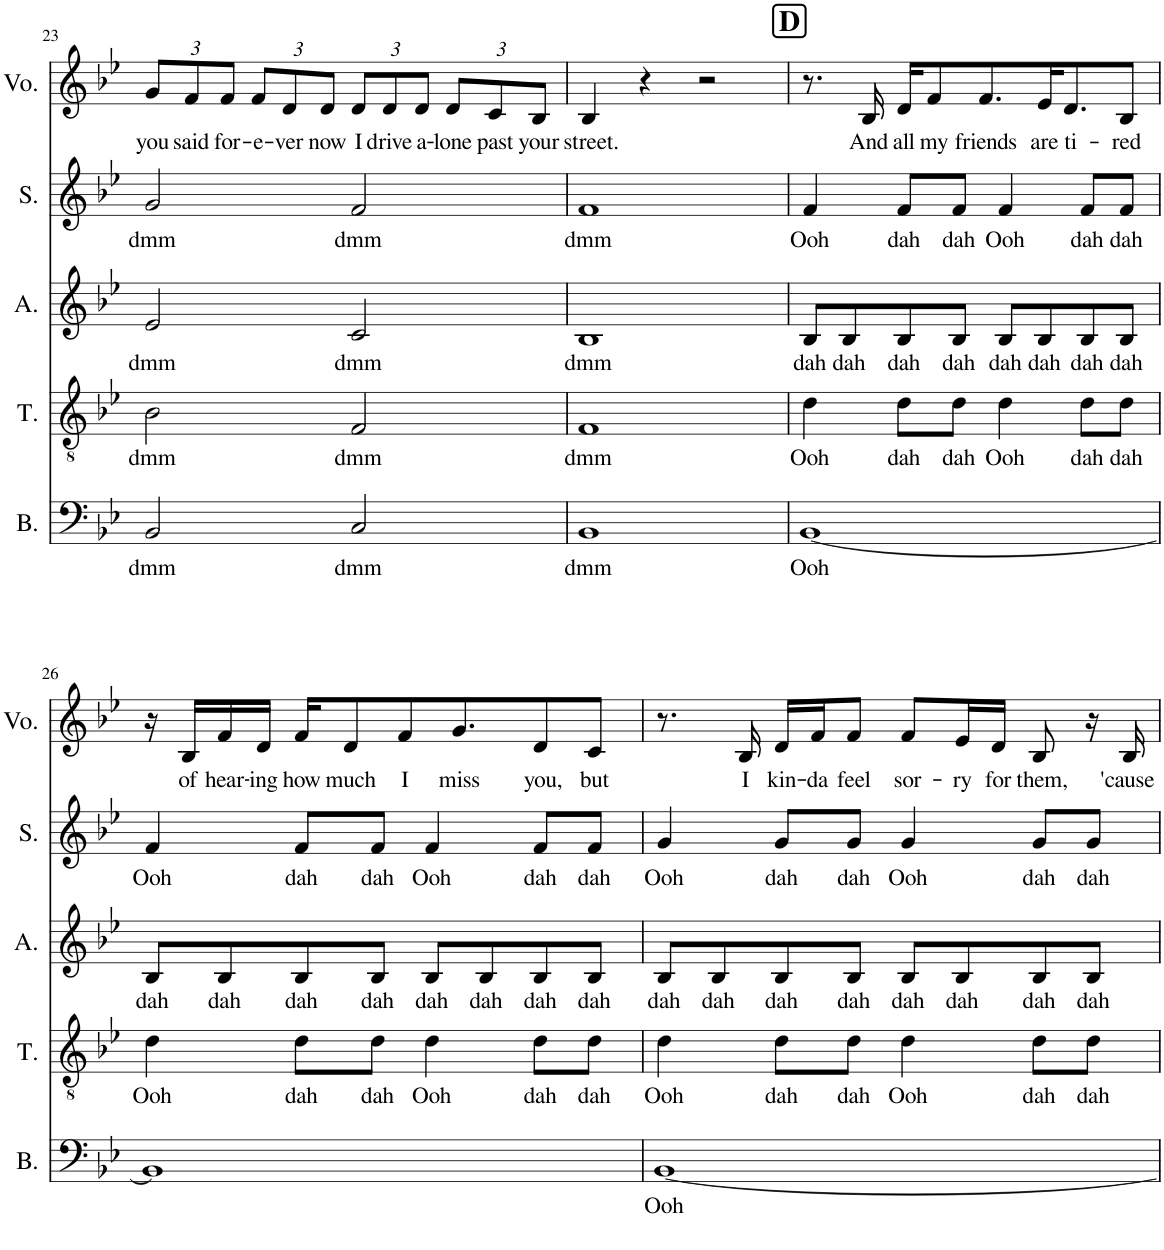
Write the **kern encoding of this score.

**kern	**text	**kern	**text	**kern	**text	**kern	**text	**kern	**text
*part5	*part5	*part4	*part4	*part3	*part3	*part2	*part2	*part1	*part1
*staff5	*staff5	*staff4	*staff4	*staff3	*staff3	*staff2	*staff2	*staff1	*staff1
*I"Bass	*	*I"Tenor	*	*I"Alto	*	*I"Soprano	*	*I"Voice	*
*I'B.	*	*I'T.	*	*I'A.	*	*I'S.	*	*I'Vo.	*
!!LO:PB:g=z
*clefF4	*	*clefGv2	*	*clefG2	*	*clefG2	*	*clefG2	*
*k[b-e-]	*	*k[b-e-]	*	*k[b-e-]	*	*k[b-e-]	*	*k[b-e-]	*
*M4/4	*	*M4/4	*	*M4/4	*	*M4/4	*	*M4/4	*
=23	=23	=23	=23	=23	=23	=23	=23	=23	=23
!	!LO:LY:b	!	!LO:LY:b	!	!LO:LY:b	!	!LO:LY:b	!	!
*	*	*	*	*	*	*	*	*Xbrackettup	*
!	!	!	!	!	!	!	!	!	!LO:LY:b
2BB-/	dmm	2B-\	dmm	2e-/	dmm	2g/	dmm	12g/L	you
!	!	!	!	!	!	!	!	!	!LO:LY:b
.	.	.	.	.	.	.	.	12f/	said
!	!	!	!	!	!	!	!	!	!LO:LY:b
.	.	.	.	.	.	.	.	12f/J	for-
!	!	!	!	!	!	!	!	!	!LO:LY:b
.	.	.	.	.	.	.	.	12f/L	-e-
!	!	!	!	!	!	!	!	!	!LO:LY:b
.	.	.	.	.	.	.	.	12d/	-ver
!	!	!	!	!	!	!	!	!	!LO:LY:b
.	.	.	.	.	.	.	.	12d/J	now
!	!LO:LY:b	!	!LO:LY:b	!	!LO:LY:b	!	!LO:LY:b	!	!LO:LY:b
2C/	dmm	2F/	dmm	2c/	dmm	2f/	dmm	12d/L	I
!	!	!	!	!	!	!	!	!	!LO:LY:b
.	.	.	.	.	.	.	.	12d/	drive
!	!	!	!	!	!	!	!	!	!LO:LY:b
.	.	.	.	.	.	.	.	12d/J	a-
!	!	!	!	!	!	!	!	!	!LO:LY:b
.	.	.	.	.	.	.	.	12d/L	-lone
!	!	!	!	!	!	!	!	!	!LO:LY:b
.	.	.	.	.	.	.	.	12c/	past
!	!	!	!	!	!	!	!	!	!LO:LY:b
.	.	.	.	.	.	.	.	12B-/J	your
=24	=24	=24	=24	=24	=24	=24	=24	=24	=24
!	!LO:LY:b	!	!LO:LY:b	!	!LO:LY:b	!	!LO:LY:b	!	!LO:LY:b
1BB-	dmm	1F	dmm	1B-	dmm	1f	dmm	4B-/	street.
.	.	.	.	.	.	.	.	4r	.
.	.	.	.	.	.	.	.	2r	.
!!LO:REH:place=s1:a:B:cj:fs=14:t=D
=25	=25	=25	=25	=25	=25	=25	=25	=25	=25
!	!LO:LY:b	!	!LO:LY:b	!	!LO:LY:b	!	!LO:LY:b	!	!
[1BB-	Ooh	4d\	Ooh	8B-/L	dah	4f/	Ooh	8.r	.
!	!	!	!	!	!LO:LY:b	!	!	!	!
.	.	.	.	8B-/	dah	.	.	.	.
!	!	!	!	!	!	!	!	!	!LO:LY:b
.	.	.	.	.	.	.	.	16B-/	And
!	!	!	!LO:LY:b	!	!LO:LY:b	!	!LO:LY:b	!	!LO:LY:b
.	.	8d\L	dah	8B-/	dah	8f/L	dah	16d/KL	all
!	!	!	!	!	!	!	!	!	!LO:LY:b
.	.	.	.	.	.	.	.	8f/	my
!	!	!	!LO:LY:b	!	!LO:LY:b	!	!LO:LY:b	!	!
.	.	8d\J	dah	8B-/J	dah	8f/J	dah	.	.
!	!	!	!	!	!	!	!	!	!LO:LY:b
.	.	.	.	.	.	.	.	8.f/	friends
!	!	!	!LO:LY:b	!	!LO:LY:b	!	!LO:LY:b	!	!
.	.	4d\	Ooh	8B-/L	dah	4f/	Ooh	.	.
!	!	!	!	!	!LO:LY:b	!	!	!	!LO:LY:b
.	.	.	.	8B-/	dah	.	.	16e-/K	are
!	!	!	!	!	!	!	!	!	!LO:LY:b
.	.	.	.	.	.	.	.	8.d/	ti-
!	!	!	!LO:LY:b	!	!LO:LY:b	!	!LO:LY:b	!	!
.	.	8d\L	dah	8B-/	dah	8f/L	dah	.	.
!	!	!	!LO:LY:b	!	!LO:LY:b	!	!LO:LY:b	!	!LO:LY:b
.	.	8d\J	dah	8B-/J	dah	8f/J	dah	8B-/J	-red
!!LO:LB:g=z
=26	=26	=26	=26	=26	=26	=26	=26	=26	=26
!	!	!	!LO:LY:b	!	!LO:LY:b	!	!LO:LY:b	!	!
1BB-]	.	4d\	Ooh	8B-/L	dah	4f/	Ooh	16r	.
!	!	!	!	!	!	!	!	!	!LO:LY:b
.	.	.	.	.	.	.	.	16B-/LL	of
!	!	!	!	!	!LO:LY:b	!	!	!	!LO:LY:b
.	.	.	.	8B-/	dah	.	.	16f/	hear-
!	!	!	!	!	!	!	!	!	!LO:LY:b
.	.	.	.	.	.	.	.	16d/JJ	-ing
!	!	!	!LO:LY:b	!	!LO:LY:b	!	!LO:LY:b	!	!LO:LY:b
.	.	8d\L	dah	8B-/	dah	8f/L	dah	16f/KL	how
!	!	!	!	!	!	!	!	!	!LO:LY:b
.	.	.	.	.	.	.	.	8d/	much
!	!	!	!LO:LY:b	!	!LO:LY:b	!	!LO:LY:b	!	!
.	.	8d\J	dah	8B-/J	dah	8f/J	dah	.	.
!	!	!	!	!	!	!	!	!	!LO:LY:b
.	.	.	.	.	.	.	.	8f/	I
!	!	!	!LO:LY:b	!	!LO:LY:b	!	!LO:LY:b	!	!
.	.	4d\	Ooh	8B-/L	dah	4f/	Ooh	.	.
!	!	!	!	!	!	!	!	!	!LO:LY:b
.	.	.	.	.	.	.	.	8.g/	miss
!	!	!	!	!	!LO:LY:b	!	!	!	!
.	.	.	.	8B-/	dah	.	.	.	.
!	!	!	!LO:LY:b	!	!LO:LY:b	!	!LO:LY:b	!	!LO:LY:b
.	.	8d\L	dah	8B-/	dah	8f/L	dah	8d/	you,
!	!	!	!LO:LY:b	!	!LO:LY:b	!	!LO:LY:b	!	!LO:LY:b
.	.	8d\J	dah	8B-/J	dah	8f/J	dah	8c/J	but
=27	=27	=27	=27	=27	=27	=27	=27	=27	=27
!	!LO:LY:b	!	!LO:LY:b	!	!LO:LY:b	!	!LO:LY:b	!	!
[1BB-	Ooh	4d\	Ooh	8B-/L	dah	4g/	Ooh	8.r	.
!	!	!	!	!	!LO:LY:b	!	!	!	!
.	.	.	.	8B-/	dah	.	.	.	.
!	!	!	!	!	!	!	!	!	!LO:LY:b
.	.	.	.	.	.	.	.	16B-/	I
!	!	!	!LO:LY:b	!	!LO:LY:b	!	!LO:LY:b	!	!LO:LY:b
.	.	8d\L	dah	8B-/	dah	8g/L	dah	16d/LL	kin-
!	!	!	!	!	!	!	!	!	!LO:LY:b
.	.	.	.	.	.	.	.	16f/J	-da
!	!	!	!LO:LY:b	!	!LO:LY:b	!	!LO:LY:b	!	!LO:LY:b
.	.	8d\J	dah	8B-/J	dah	8g/J	dah	8f/J	feel
!	!	!	!LO:LY:b	!	!LO:LY:b	!	!LO:LY:b	!	!LO:LY:b
.	.	4d\	Ooh	8B-/L	dah	4g/	Ooh	8f/L	sor-
!	!	!	!	!	!LO:LY:b	!	!	!	!LO:LY:b
.	.	.	.	8B-/	dah	.	.	16e-/L	-ry
!	!	!	!	!	!	!	!	!	!LO:LY:b
.	.	.	.	.	.	.	.	16d/JJ	for
!	!	!	!LO:LY:b	!	!LO:LY:b	!	!LO:LY:b	!	!LO:LY:b
.	.	8d\L	dah	8B-/	dah	8g/L	dah	8B-/	them,
!	!	!	!LO:LY:b	!	!LO:LY:b	!	!LO:LY:b	!	!
.	.	8d\J	dah	8B-/J	dah	8g/J	dah	16r	.
!	!	!	!	!	!	!	!	!	!LO:LY:b
.	.	.	.	.	.	.	.	16B-/	'cause
=	=	=	=	=	=	=	=	=	=
*-	*-	*-	*-	*-	*-	*-	*-	*-	*-
